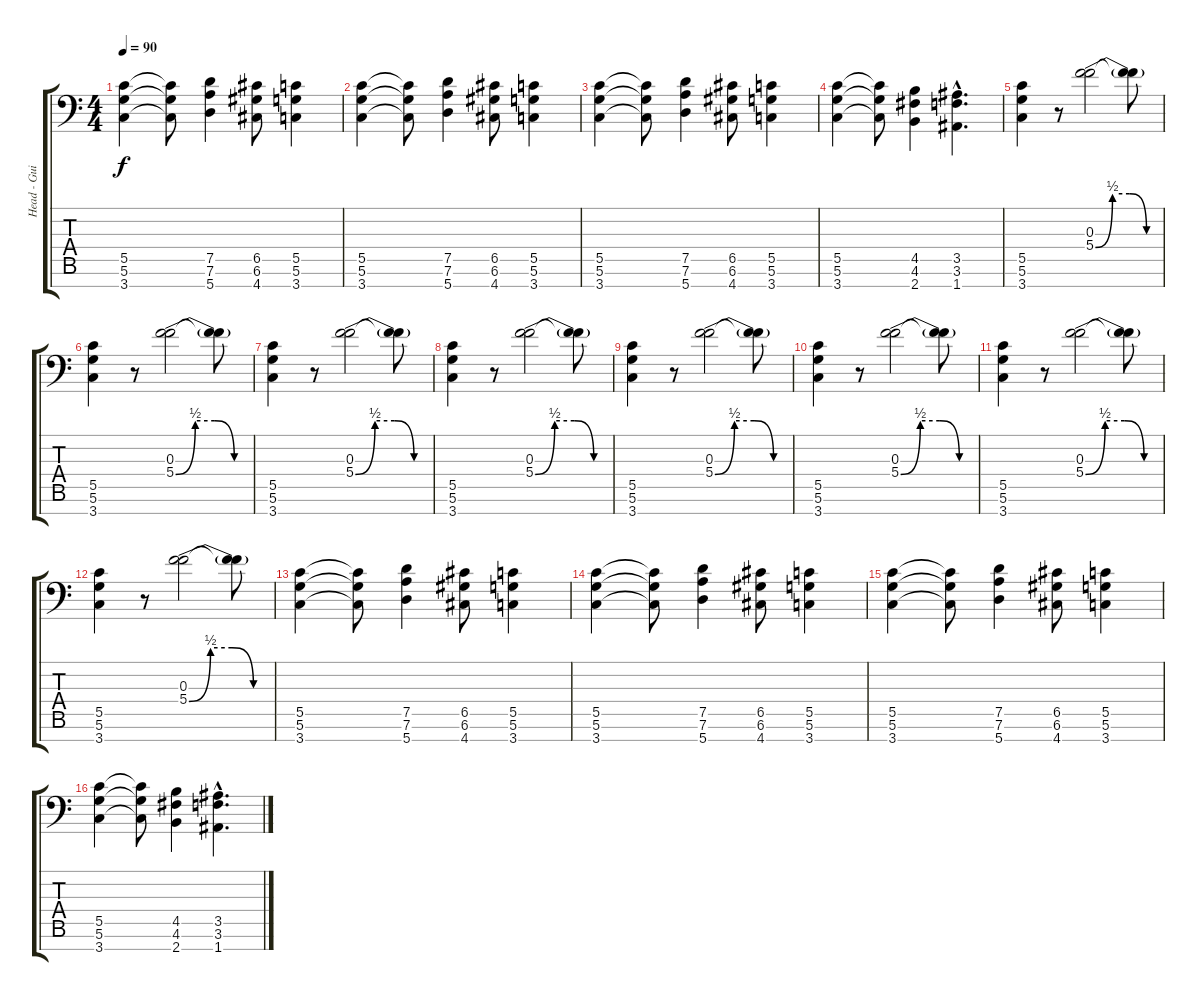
\track ("Head - Guitar" "Head - Gui") {instrument distortionguitar}
\staff {score tabs}
\tuning (D4 A3 F3 C3 G2 D2 A1) {hide}
\ts (4 4)
\tempo 90
\clef f4
\ks c
(5.5 5.6 3.7).4{dy f} (5.5{t} 5.6{t} 3.7{t}).8 (7.5 7.6 5.7).4 (6.5 6.6 4.7).8 (5.5 5.6 3.7).4 |
(5.5 5.6 3.7).4 (5.5{t} 5.6{t} 3.7{t}).8 (7.5 7.6 5.7).4 (6.5 6.6 4.7).8 (5.5 5.6 3.7).4 |
(5.5 5.6 3.7).4 (5.5{t} 5.6{t} 3.7{t}).8 (7.5 7.6 5.7).4 (6.5 6.6 4.7).8 (5.5 5.6 3.7).4 |
(5.5 5.6 3.7).4 (5.5{t} 5.6{t} 3.7{t}).8 (4.5 4.6 2.7).4 (3.5{hac} 3.6{hac} 1.7{hac}).4{d} |
(5.5 5.6 3.7).4 r.8 (0.3 5.4{be (custom 0 0 15 2 30 2 45 0 60 0)}).2 (0.3{t} 5.4{t}).8 |
(5.5 5.6 3.7).4 r.8 (0.3 5.4{be (custom 0 0 15 2 30 2 45 0 60 0)}).2 (0.3{t} 5.4{t}).8 |
(5.5 5.6 3.7).4 r.8 (0.3 5.4{be (custom 0 0 15 2 30 2 45 0 60 0)}).2 (0.3{t} 5.4{t}).8 |
(5.5 5.6 3.7).4 r.8 (0.3 5.4{be (custom 0 0 15 2 30 2 45 0 60 0)}).2 (0.3{t} 5.4{t}).8 |
(5.5 5.6 3.7).4 r.8 (0.3 5.4{be (custom 0 0 15 2 30 2 45 0 60 0)}).2 (0.3{t} 5.4{t}).8 |
(5.5 5.6 3.7).4 r.8 (0.3 5.4{be (custom 0 0 15 2 30 2 45 0 60 0)}).2 (0.3{t} 5.4{t}).8 |
(5.5 5.6 3.7).4 r.8 (0.3 5.4{be (custom 0 0 15 2 30 2 45 0 60 0)}).2 (0.3{t} 5.4{t}).8 |
(5.5 5.6 3.7).4 r.8 (0.3 5.4{be (custom 0 0 15 2 30 2 45 0 60 0)}).2 (0.3{t} 5.4{t}).8 |
(5.5 5.6 3.7).4 (5.5{t} 5.6{t} 3.7{t}).8 (7.5 7.6 5.7).4 (6.5 6.6 4.7).8 (5.5 5.6 3.7).4 |
(5.5 5.6 3.7).4 (5.5{t} 5.6{t} 3.7{t}).8 (7.5 7.6 5.7).4 (6.5 6.6 4.7).8 (5.5 5.6 3.7).4 |
(5.5 5.6 3.7).4 (5.5{t} 5.6{t} 3.7{t}).8 (7.5 7.6 5.7).4 (6.5 6.6 4.7).8 (5.5 5.6 3.7).4 |
(5.5 5.6 3.7).4 (5.5{t} 5.6{t} 3.7{t}).8 (4.5 4.6 2.7).4 (3.5{hac} 3.6{hac} 1.7{hac}).4{d}
